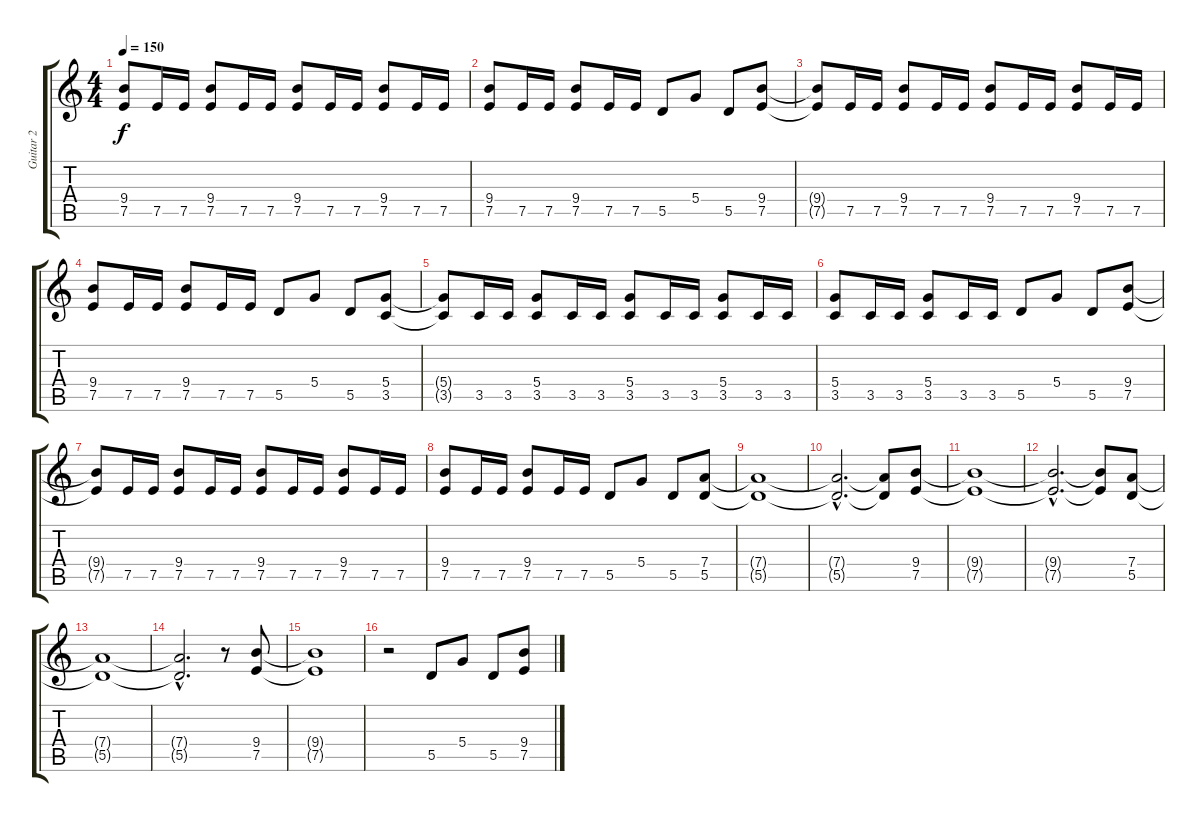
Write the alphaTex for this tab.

\track ("Guitar 2" "Guitar 2") {instrument distortionguitar}
\staff {score tabs}
\tuning (E4 B3 G3 D3 A2 E2) {hide}
\ts (4 4)
\tempo 150
\clef g2
\ks c
(9.4{t} 7.5{t}).8{dy f} 7.5.16 7.5.16 (9.4 7.5).8 7.5.16 7.5.16 (9.4 7.5).8 7.5.16 7.5.16 (9.4 7.5).8 7.5.16 7.5.16 |
(9.4 7.5).8 7.5.16 7.5.16 (9.4 7.5).8 7.5.16 7.5.16 5.5.8 5.4.8 5.5.8 (9.4 7.5).8 |
(9.4{t} 7.5{t}).8 7.5.16 7.5.16 (9.4 7.5).8 7.5.16 7.5.16 (9.4 7.5).8 7.5.16 7.5.16 (9.4 7.5).8 7.5.16 7.5.16 |
(9.4 7.5).8 7.5.16 7.5.16 (9.4 7.5).8 7.5.16 7.5.16 5.5.8 5.4.8 5.5.8 (5.4 3.5).8 |
(5.4{t} 3.5{t}).8 3.5.16 3.5.16 (5.4 3.5).8 3.5.16 3.5.16 (5.4 3.5).8 3.5.16 3.5.16 (5.4 3.5).8 3.5.16 3.5.16 |
(5.4 3.5).8 3.5.16 3.5.16 (5.4 3.5).8 3.5.16 3.5.16 5.5.8 5.4.8 5.5.8 (9.4 7.5).8 |
(9.4{t} 7.5{t}).8 7.5.16 7.5.16 (9.4 7.5).8 7.5.16 7.5.16 (9.4 7.5).8 7.5.16 7.5.16 (9.4 7.5).8 7.5.16 7.5.16 |
(9.4 7.5).8 7.5.16 7.5.16 (9.4 7.5).8 7.5.16 7.5.16 5.5.8 5.4.8 5.5.8 (7.4 5.5).8 |
(7.4{t} 5.5{t}).1 |
(7.4{hac t} 5.5{hac t}).2{d} (7.4{t} 5.5{t}).8 (9.4 7.5).8 |
(9.4{t} 7.5{t}).1 |
(9.4{hac t} 7.5{hac t}).2{d} (9.4{t} 7.5{t}).8 (7.4 5.5).8 |
(7.4{t} 5.5{t}).1 |
(7.4{hac t} 5.5{hac t}).2{d} r.8 (9.4 7.5).8 |
(9.4{t} 7.5{t}).1 |
r.2 5.5.8 5.4.8 5.5.8 (9.4 7.5).8
